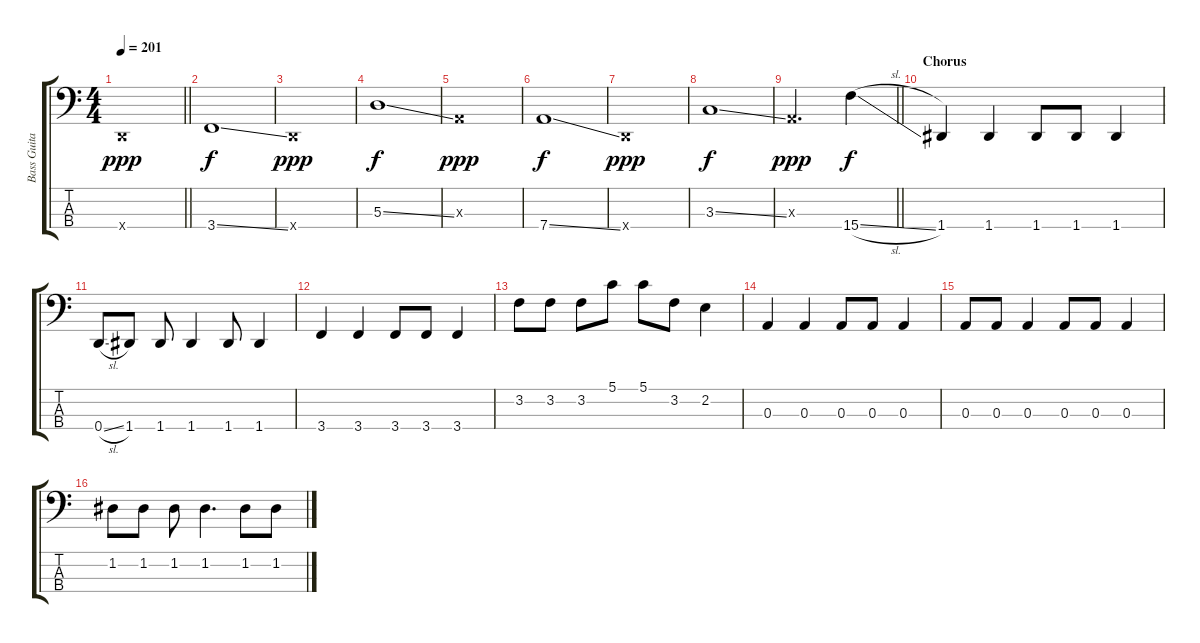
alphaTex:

\track ("Bass Guitar" "Bass Guita") {instrument electricbassfinger}
\staff {score tabs}
\tuning (G2 D2 A1 D1) {hide}
\ts (4 4)
\tempo 201
\clef f4
\barLineRight lightlight
\ks c
0.4{x}.1{dy ppp} |
3.4{ss}.1{dy f} |
0.4{x}.1{dy ppp} |
5.3{ss}.1{dy f} |
0.3{x}.1{dy ppp} |
7.4{ss}.1{dy f} |
0.4{x}.1{dy ppp} |
3.3{ss}.1{dy f} |
\barLineRight lightlight
0.3{x}.2{d dy ppp} 15.4{sl}.4{dy f} |
\section ("" "Chorus")
1.4.4 1.4.4 1.4.8 1.4.8 1.4.4 |
0.4{sl}.8 1.4.8 1.4.8 1.4.4 1.4.8 1.4.4 |
3.4.4 3.4.4 3.4.8 3.4.8 3.4.4 |
3.2.8 3.2.8 3.2.8 5.1.8 5.1.8 3.2.8 2.2.4 |
0.3.4 0.3.4 0.3.8 0.3.8 0.3.4 |
0.3.8 0.3.8 0.3.4 0.3.8 0.3.8 0.3.4 |
1.2.8 1.2.8 1.2.8 1.2.4{d} 1.2.8 1.2.8
